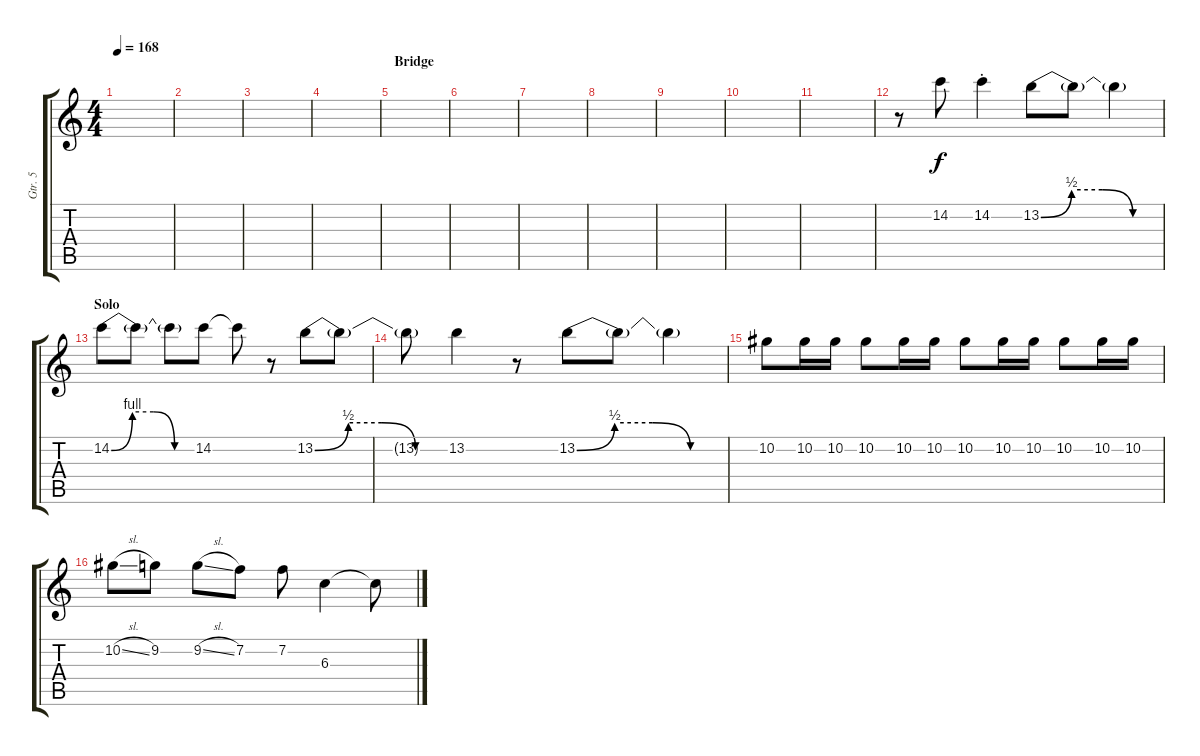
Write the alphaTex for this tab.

\track ("Gtr. 5" "Gtr. 5") {instrument distortionguitar}
\staff {score tabs}
\tuning (Eb4 Bb3 Gb3 Db3 Ab2 Db2) {hide}
\ts (4 4)
\tempo 168
\clef g2
\ks aminor
|
|
|
|
\section ("" "Bridge")
|
|
|
|
|
|
|
r.8 14.2.8 14.2{st}.4 13.2{be (custom 0 0 15 2 30 2 45 0 60 0)}.8 13.2{t}.8 13.2{t}.4 |
\section ("" "Solo")
14.2{be (custom 0 0 15 4 30 4 45 0 60 0)}.8 14.2{t}.8 14.2{t}.8 14.2.8 14.2{t}.8 r.8 13.2{be (custom 0 0 15 2 30 2 45 0 60 0)}.8 13.2{t}.8 |
13.2{t}.8 13.2.4 r.8 13.2{be (custom 0 0 15 2 30 2 45 0 60 0)}.8 13.2{t}.8 13.2{t}.4 |
10.2.8 10.2.16 10.2.16 10.2.8 10.2.16 10.2.16 10.2.8 10.2.16 10.2.16 10.2.8 10.2.16 10.2.16 |
10.2{sl}.8 9.2.8 9.2{sl}.8 7.2.8 7.2.8 6.3.4 6.3{t}.8
